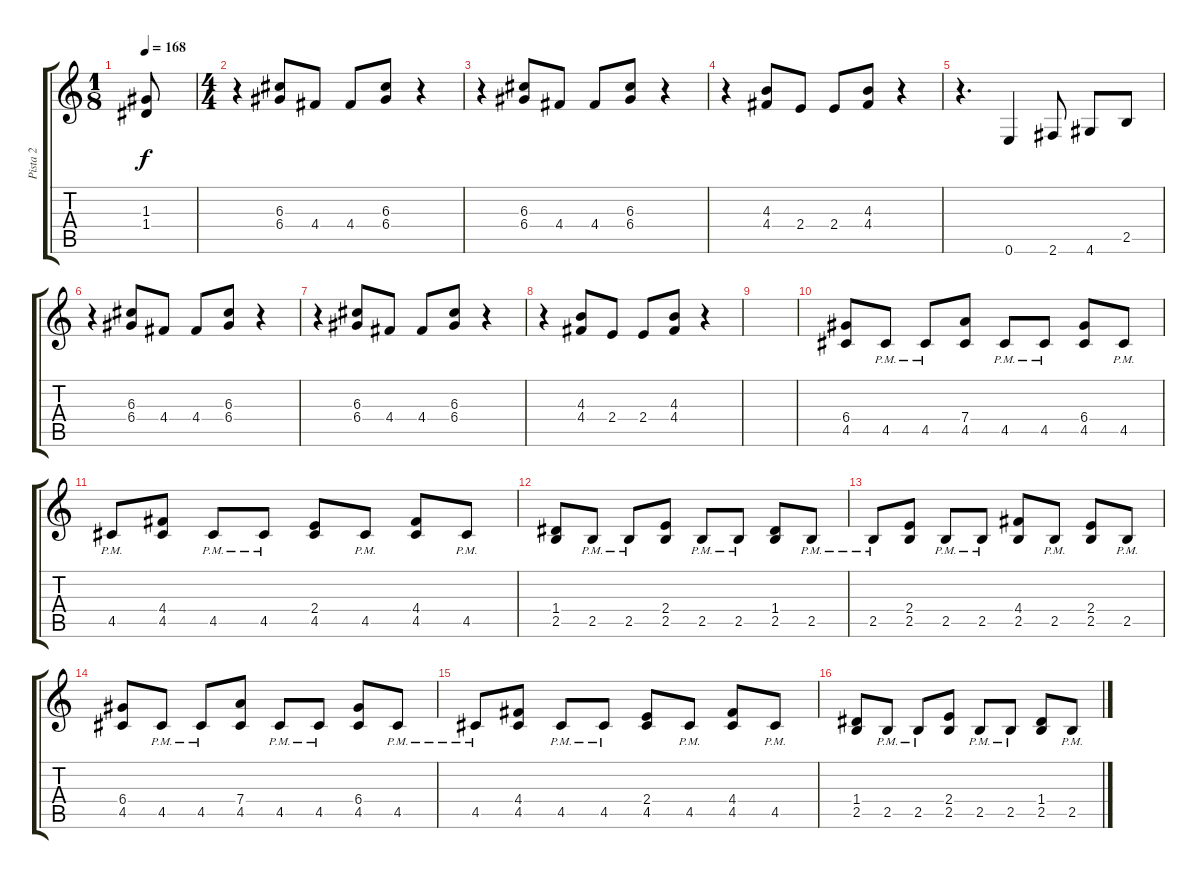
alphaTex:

\track ("Pista 2" "Pista 2") {instrument overdrivenguitar}
\staff {score tabs}
\tuning (E4 B3 G3 D3 A2 E2) {hide}
\ts (1 8)
\tempo 168
\clef g2
\ks c
(1.3{t} 1.4{t}).8{dy f} |
\ts (4 4)
r.4 (6.3 6.4).8 4.4.8 4.4.8 (6.3 6.4).8 r.4 |
r.4 (6.3 6.4).8 4.4.8 4.4.8 (6.3 6.4).8 r.4 |
r.4 (4.3 4.4).8 2.4.8 2.4.8 (4.3 4.4).8 r.4 |
r.4{d} 0.6.4 2.6.8 4.6.8 2.5.8 |
r.4 (6.3 6.4).8 4.4.8 4.4.8 (6.3 6.4).8 r.4 |
r.4 (6.3 6.4).8 4.4.8 4.4.8 (6.3 6.4).8 r.4 |
r.4 (4.3 4.4).8 2.4.8 2.4.8 (4.3 4.4).8 r.4 |
|
(6.4 4.5).8 4.5{pm}.8 4.5{pm}.8 (7.4 4.5).8 4.5{pm}.8 4.5{pm}.8 (6.4 4.5).8 4.5{pm}.8 |
4.5{pm}.8 (4.4 4.5).8 4.5{pm}.8 4.5{pm}.8 (2.4 4.5).8 4.5{pm}.8 (4.4 4.5).8 4.5{pm}.8 |
(1.4 2.5).8 2.5{pm}.8 2.5{pm}.8 (2.4 2.5).8 2.5{pm}.8 2.5{pm}.8 (1.4 2.5).8 2.5{pm}.8 |
2.5{pm}.8 (2.4 2.5).8 2.5{pm}.8 2.5{pm}.8 (4.4 2.5).8 2.5{pm}.8 (2.4 2.5).8 2.5{pm}.8 |
(6.4 4.5).8 4.5{pm}.8 4.5{pm}.8 (7.4 4.5).8 4.5{pm}.8 4.5{pm}.8 (6.4 4.5).8 4.5{pm}.8 |
4.5{pm}.8 (4.4 4.5).8 4.5{pm}.8 4.5{pm}.8 (2.4 4.5).8 4.5{pm}.8 (4.4 4.5).8 4.5{pm}.8 |
(1.4 2.5).8 2.5{pm}.8 2.5{pm}.8 (2.4 2.5).8 2.5{pm}.8 2.5{pm}.8 (1.4 2.5).8 2.5{pm}.8
